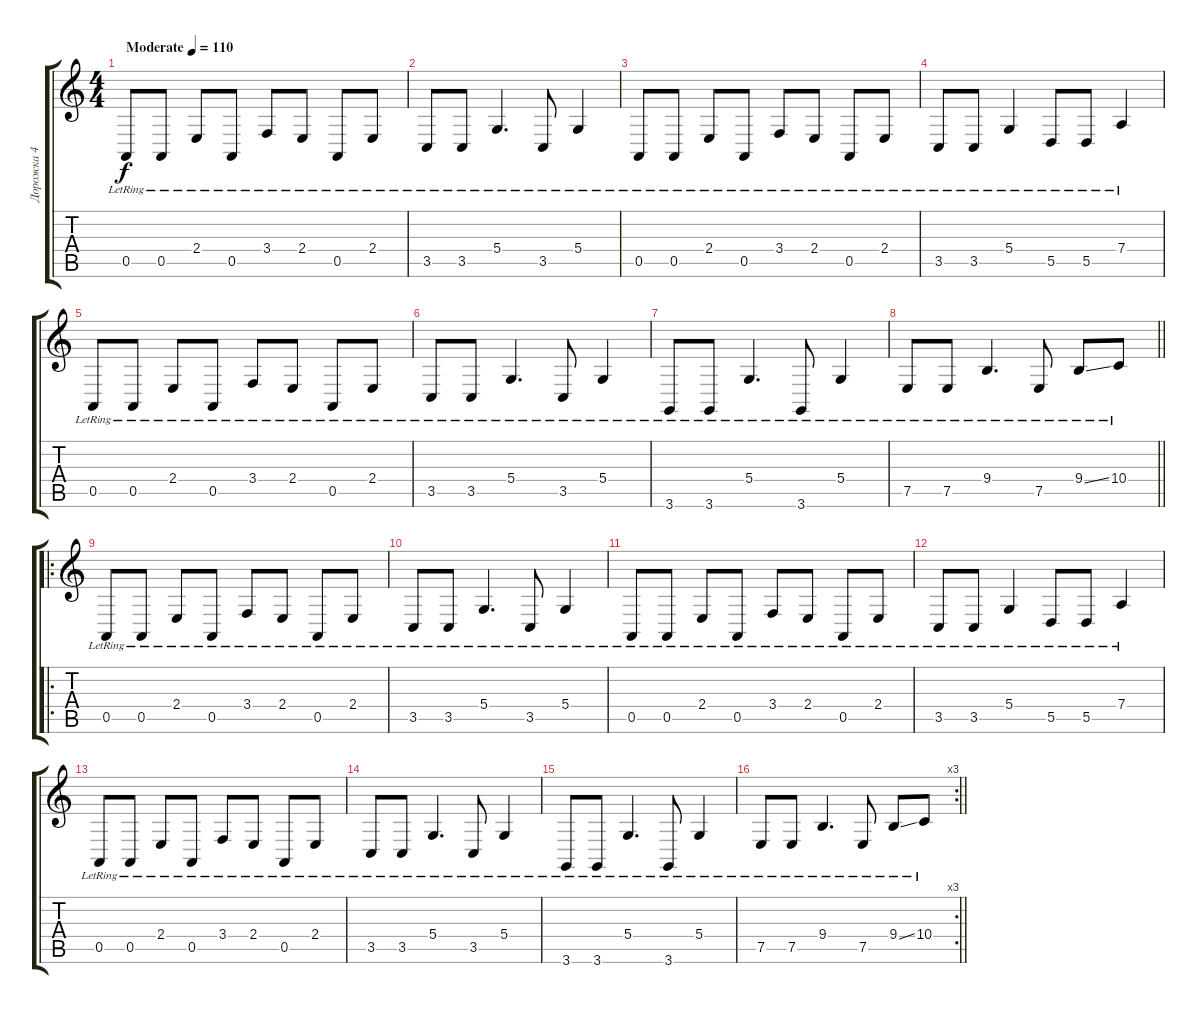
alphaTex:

\track ("Дорожка 4" "Дорожка 4") {instrument synthvoice}
\staff {score tabs}
\tuning (E4 B3 G3 D3 A2 E2) {hide}
\ts (4 4)
\tempo (110 "Moderate")
\clef g2
\ks c
0.5{lr}.8{dy f instrument synthvoice} 0.5{lr}.8 2.4{lr}.8 0.5{lr}.8 3.4{lr}.8 2.4{lr}.8 0.5{lr}.8 2.4{lr}.8 |
3.5{lr}.8 3.5{lr}.8 5.4{lr}.4{d} 3.5{lr}.8 5.4{lr}.4 |
0.5{lr}.8 0.5{lr}.8 2.4{lr}.8 0.5{lr}.8 3.4{lr}.8 2.4{lr}.8 0.5{lr}.8 2.4{lr}.8 |
3.5{lr}.8 3.5{lr}.8 5.4{lr}.4 5.5{lr}.8 5.5{lr}.8 7.4{lr}.4 |
0.5{lr}.8 0.5{lr}.8 2.4{lr}.8 0.5{lr}.8 3.4{lr}.8 2.4{lr}.8 0.5{lr}.8 2.4{lr}.8 |
3.5{lr}.8 3.5{lr}.8 5.4{lr}.4{d} 3.5{lr}.8 5.4{lr}.4 |
3.6{lr}.8 3.6{lr}.8 5.4{lr}.4{d} 3.6{lr}.8 5.4{lr}.4 |
\barLineRight lightlight
7.5{lr}.8 7.5{lr}.8 9.4{lr}.4{d} 7.5{lr}.8 9.4{ss lr}.8 10.4{lr}.8 |
\ro
0.5{lr}.8 0.5{lr}.8 2.4{lr}.8 0.5{lr}.8 3.4{lr}.8 2.4{lr}.8 0.5{lr}.8 2.4{lr}.8 |
3.5{lr}.8 3.5{lr}.8 5.4{lr}.4{d} 3.5{lr}.8 5.4{lr}.4 |
0.5{lr}.8 0.5{lr}.8 2.4{lr}.8 0.5{lr}.8 3.4{lr}.8 2.4{lr}.8 0.5{lr}.8 2.4{lr}.8 |
3.5{lr}.8 3.5{lr}.8 5.4{lr}.4 5.5{lr}.8 5.5{lr}.8 7.4{lr}.4 |
0.5{lr}.8 0.5{lr}.8 2.4{lr}.8 0.5{lr}.8 3.4{lr}.8 2.4{lr}.8 0.5{lr}.8 2.4{lr}.8 |
3.5{lr}.8 3.5{lr}.8 5.4{lr}.4{d} 3.5{lr}.8 5.4{lr}.4 |
3.6{lr}.8 3.6{lr}.8 5.4{lr}.4{d} 3.6{lr}.8 5.4{lr}.4 |
\rc 3
\barLineRight lightlight
7.5{lr}.8 7.5{lr}.8 9.4{lr}.4{d} 7.5{lr}.8 9.4{ss lr}.8 10.4{lr}.8
